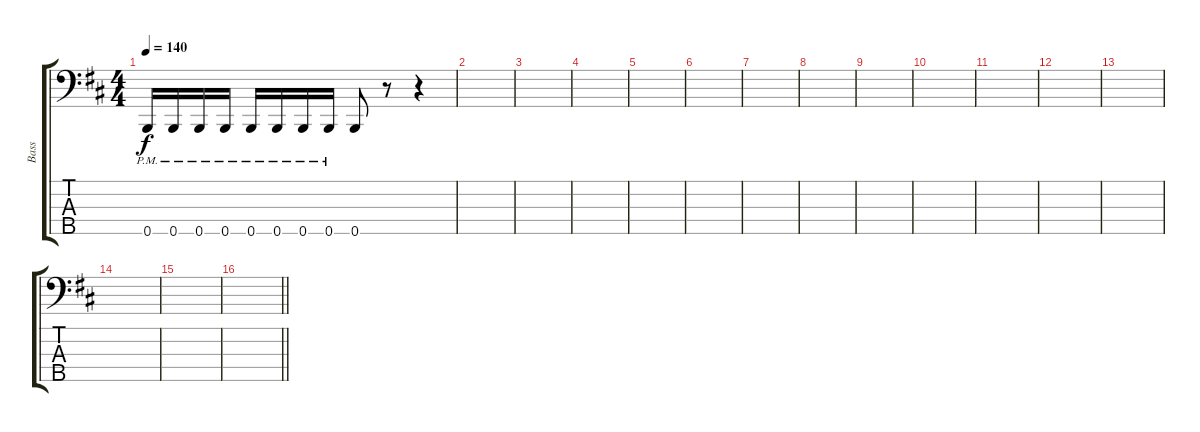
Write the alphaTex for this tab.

\track ("Bass" "Bass") {instrument electricbassfinger}
\staff {score tabs}
\tuning (G2 D2 A1 E1 B0) {hide}
\ts (4 4)
\tempo 140
\clef f4
\ks bminor
0.5{pm}.16{dy f} 0.5{pm}.16 0.5{pm}.16 0.5{pm}.16 0.5{pm}.16 0.5{pm}.16 0.5{pm}.16 0.5{pm}.16 0.5.8 r.8 r.4 |
|
|
|
|
|
|
|
|
|
|
|
|
|
|
\barLineRight lightlight
